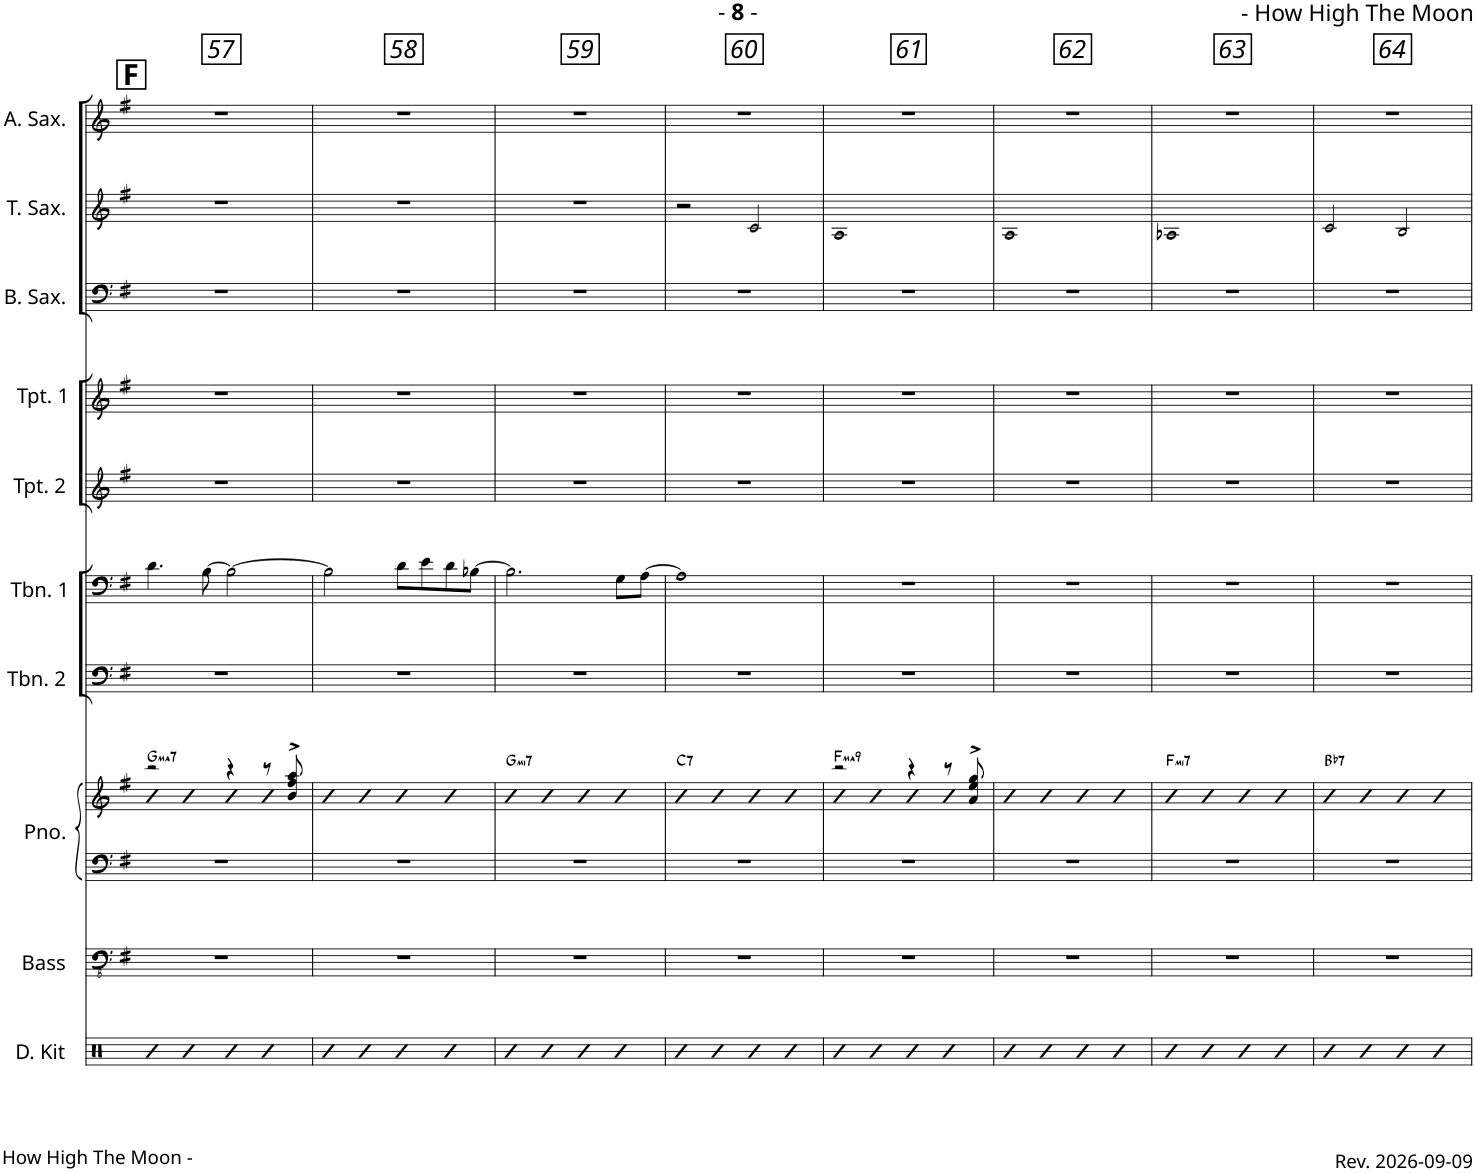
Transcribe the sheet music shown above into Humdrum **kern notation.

**kern	**kern	**kern	**kern	**harte	**kern	**kern	**kern	**kern	**kern	**kern	**kern
*part10	*part9	*part8	*part8	*part8	*part7	*part6	*part5	*part4	*part3	*part2	*part1
*staff11	*staff10	*staff9	*staff8	*	*staff7	*staff6	*staff5	*staff4	*staff3	*staff2	*staff1
*I"Drum Kit	*I"Acoustic Bass	*I"Piano	*	*	*I"Trombone 2	*I"Trombone 1	*I"Trumpet 2	*I"Trumpet 1	*I"Baritone Sax	*I"Tenor Sax	*I"Alto Sax
*I'D. Kit	*I'Bass	*I'Pno.	*	*	*I'Tbn. 2	*I'Tbn. 1	*I'Tpt. 2	*I'Tpt. 1	*I'B. Sax.	*I'T. Sax.	*I'A. Sax.
!!LO:PB:g=z
*clefX	*clefFv4	*clefF4	*clefG2	*	*clefF4	*clefF4	*clefG2	*clefG2	*clefF4	*clefG2	*clefG2
*	*	*	*	*	*	*	*Trd1c2	*Trd1c2	*Trd12c21	*Trd8c14	*Trd5c9
*k[]	*k[f#]	*k[f#]	*k[f#]	*	*k[f#]	*k[f#]	*k[f#]	*k[f#]	*k[f#]	*k[f#]	*k[f#]
*M4/4	*M4/4	*M4/4	*M4/4	*	*M4/4	*M4/4	*M4/4	*M4/4	*M4/4	*M4/4	*M4/4
!!LO:REH:place=s1:a:B:cj:fs=14:t=F
=57	=57	=57	=57	=57	=57	=57	=57	=57	=57	=57	=57
*	*	*	*^	*	*	*	*	*	*	*	*
!	!	!	!	!	!LO:H:kt=ma7	!	!	!	!	!	!	!
4R	1r	1r	2r	4b	G:maj7	1r	4.d\	1r	1r	1r	1r	1r
4R	.	.	.	4b	.	.	.	.	.	.	.	.
.	.	.	.	.	.	.	[8B\	.	.	.	.	.
4R	.	.	4r	4b	.	.	2B\_	.	.	.	.	.
4R	.	.	8r	4b	.	.	.	.	.	.	.	.
.	.	.	8b/^ 8ff#/^ 8aa/^	.	.	.	.	.	.	.	.	.
*	*	*	*v	*v	*	*	*	*	*	*	*	*
=58	=58	=58	=58	=58	=58	=58	=58	=58	=58	=58	=58
4R	1r	1r	4b	.	1r	2B\]	1r	1r	1r	1r	1r
4R	.	.	4b	.	.	.	.	.	.	.	.
4R	.	.	4b	.	.	8d\L	.	.	.	.	.
.	.	.	.	.	.	8e\	.	.	.	.	.
4R	.	.	4b	.	.	8d\	.	.	.	.	.
.	.	.	.	.	.	[8B-X\J	.	.	.	.	.
=59	=59	=59	=59	=59	=59	=59	=59	=59	=59	=59	=59
!	!	!	!	!LO:H:kt=mi7	!	!	!	!	!	!	!
4R	1r	1r	4b	G:min7	1r	2.B-\]	1r	1r	1r	1r	1r
4R	.	.	4b	.	.	.	.	.	.	.	.
4R	.	.	4b	.	.	.	.	.	.	.	.
4R	.	.	4b	.	.	8G\L	.	.	.	.	.
.	.	.	.	.	.	[8A\J	.	.	.	.	.
=60	=60	=60	=60	=60	=60	=60	=60	=60	=60	=60	=60
!	!	!	!	!LO:H:kt=7	!	!	!	!	!	!	!
4R	1r	1r	4b	C:7	1r	1A]	1r	1r	1r	2r	1r
4R	.	.	4b	.	.	.	.	.	.	.	.
4R	.	.	4b	.	.	.	.	.	.	2c/	.
4R	.	.	4b	.	.	.	.	.	.	.	.
=61	=61	=61	=61	=61	=61	=61	=61	=61	=61	=61	=61
*	*	*	*^	*	*	*	*	*	*	*	*
!	!	!	!	!	!LO:H:kt=ma9	!	!	!	!	!	!	!
4R	1r	1r	2r	4b	F:maj9	1r	1r	1r	1r	1r	1A	1r
4R	.	.	.	4b	.	.	.	.	.	.	.	.
4R	.	.	4r	4b	.	.	.	.	.	.	.	.
4R	.	.	8r	4b	.	.	.	.	.	.	.	.
.	.	.	8a/^ 8ee/^ 8gg/^	.	.	.	.	.	.	.	.	.
*	*	*	*v	*v	*	*	*	*	*	*	*	*
=62	=62	=62	=62	=62	=62	=62	=62	=62	=62	=62	=62
4R	1r	1r	4b	.	1r	1r	1r	1r	1r	1A	1r
4R	.	.	4b	.	.	.	.	.	.	.	.
4R	.	.	4b	.	.	.	.	.	.	.	.
4R	.	.	4b	.	.	.	.	.	.	.	.
=63	=63	=63	=63	=63	=63	=63	=63	=63	=63	=63	=63
!	!	!	!	!LO:H:kt=mi7	!	!	!	!	!	!	!
4R	1r	1r	4b	F:min7	1r	1r	1r	1r	1r	1A-X	1r
4R	.	.	4b	.	.	.	.	.	.	.	.
4R	.	.	4b	.	.	.	.	.	.	.	.
4R	.	.	4b	.	.	.	.	.	.	.	.
=64	=64	=64	=64	=64	=64	=64	=64	=64	=64	=64	=64
!	!	!	!	!LO:H:kt=7	!	!	!	!	!	!	!
4R	1r	1r	4b	Bb:7	1r	1r	1r	1r	1r	2c/	1r
4R	.	.	4b	.	.	.	.	.	.	.	.
4R	.	.	4b	.	.	.	.	.	.	2B/	.
4R	.	.	4b	.	.	.	.	.	.	.	.
=	=	=	=	=	=	=	=	=	=	=	=
*-	*-	*-	*-	*-	*-	*-	*-	*-	*-	*-	*-
